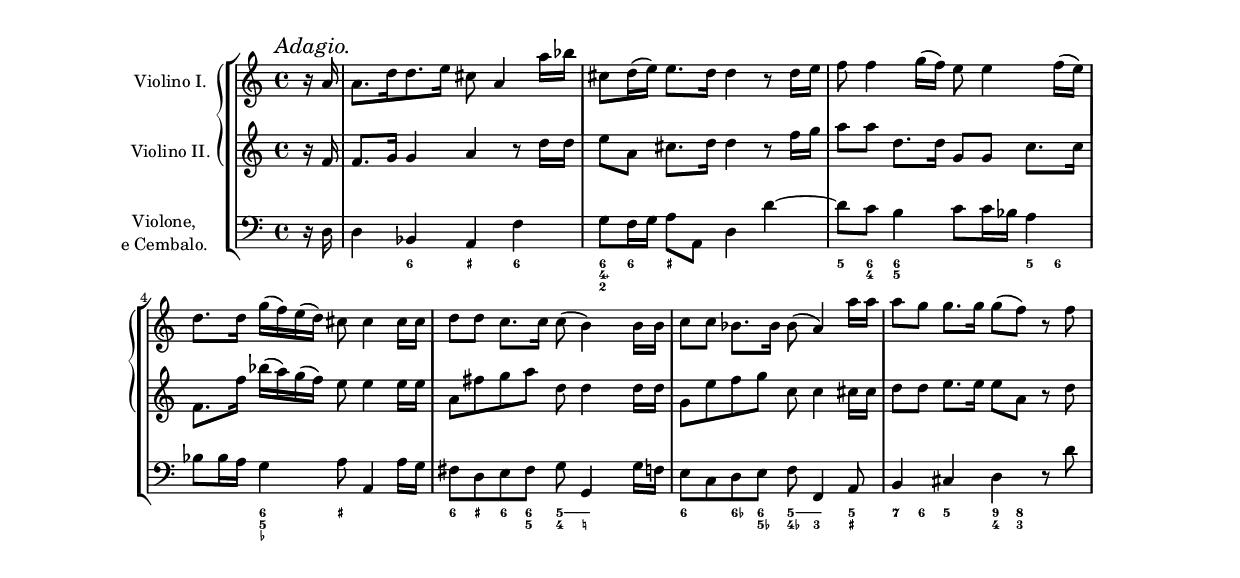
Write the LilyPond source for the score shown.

\version "2.12.0"
#(set-global-staff-size 15)
\paper{
  ragged-right=##f
  line-width=16\cm
  indent=1.5\cm
}

\layout {
  \context { \Score
    \override PaperColumn #'keep-inside-line = ##t
    \override NonMusicalPaperColumn #'keep-inside-line = ##t
  }
}

% NR 2.7.3 Figured bass

% Arcangelo Corelli, 12 Sonate da Camera, Op. 2
% Sonata II, Allemanda
% measures 1 - 88
% Coded by Neil Puttock; modified by Carl Sorensen

extendOn = \bassFigureExtendersOn
extendOff = \bassFigureExtendersOff

\score {
  
  \new StaffGroup <<
  
    \new GrandStaff <<
      
      \new Staff = "violinoI" {
        \set Staff.instrumentName = \markup {
          \hcenter-in #11
          \line { Violino I. }
        }
        \time 4/4
        \mark \markup { \italic Adagio. }
        \partial 8
        r16 a'16 |
        a'8. [ d''16 d''8.  e''16 ] cis''8 a'4 a''16 bes''16 |
        cis''8 d''16 ( e'' ) e''8.  d''16 d''4 r8 d''16 e''16 |
        f''8 f''4 g''16 ( f''16 ) e''8 e''4 f''16 ( e''16 ) |
        d''8.  d''16 g''16 ( f''16 ) e''16 ( d''16 ) cis''8 
            cis''4 cis''16 cis''16 |
        d''8 d''8 c''8.  c''16 c''8 ( b'4 ) b'16 b'16 |
        c''8 c''8 bes'8.  bes'16 bes'8 ( a'4 ) a''16 a''16 |
        a''8 g''8 g''8.  g''16 g''8 ( f''8 ) r8 f''8 |
      }
      
      \new Staff = "violinoII" {
        \set Staff.instrumentName = \markup {
          \hcenter-in #11
          \line { Violino II. }
        }
        \time 4/4
        \partial 8
        r16 f'16 |
        f'8.  g'16 g'4 a'4 r8 d''16 d''16 |
        e''8 a'8 cis''8.  d''16 d''4 r8 f''16 g''16 |
        a''8 a''8 d''8.  d''16 g'8 g'8 c''8.  c''16 |
        f'8.  f''16 bes''16 ( a''16 ) g''16 ( f''16 ) e''8 e''4 e''16 e''16 |
        a'8 fis''8 g''8 a''8 d''8 d''4 d''16 d''16 | 
        g'8 e''8 f''8 g''8 c''8 c''4 cis''16 cis''16 | 
        d''8 d''8 e''8.  e''16 e''8 a'8 r8 d''8 | 
      }
      
    >>
    
    \new Staff = "violone" {
      \set Staff.instrumentName = \markup {
        \hcenter-in #13 {
          \center-column {
            Violone,
            \line { e Cembalo. }
          }
        }
      }
      \time 4/4
      \clef bass
      \partial 8
      r16 d16 | 
      d4 bes,4 a,4 f4 | 
      g8 f16 g16 a8 a,8 d4 d'4 ~ | 
      d'8 c'8 b4 c'8 c'16 bes16 a4 | 
      bes8 bes16 a16 g4 a8 a,4 a16 g16 |
      fis8 d8 e8 fis8 g8 g,4 g16 f16 |
      e8 c8 d8 e8 f8 f,4 a,8 | 
      b,4 cis4 d4 r8 d'8 | 
    }
    
    \new FiguredBass \figuremode {
      \set figuredBassAlterationDirection = #RIGHT
      \set figuredBassPlusDirection = #RIGHT      
      \override VerticalAxisGroup #'minimum-Y-extent = #'()
      \override BassFigureAlignment #'stacking-dir = #DOWN
      s8 |
      s4 <6>4 <_+>4 <6>4 | 
      <6 4\+ 2>8 <6>8 <_+> s8 s2 |
      <5>8 <6 4>8 <6 5>4 s4 <5>8 <6>8 |
      s4 <6 5 _-> <_+>2 |
      <6>8 <_+>8 <6>8 <6 5>8 <5 4>8 \extendOn <5 _!>8 \extendOff s4 |
      <6>4 <6->8 <6 5->8 <5 4->8 \extendOn <5 3>4 \extendOff <5 _+>8 |
      <7>8 <6>8 <5>4 <9 4>8 <8 3>8 s4 |
    }
    
  >>
  
  \layout {
    \context {
      \Score
      \override RehearsalMark #'break-align-symbols = #'(time-signature)
      \override RehearsalMark #'self-alignment-X = #LEFT
      \override TimeSignature #'break-align-anchor-alignment = #LEFT
    }
  }
}
